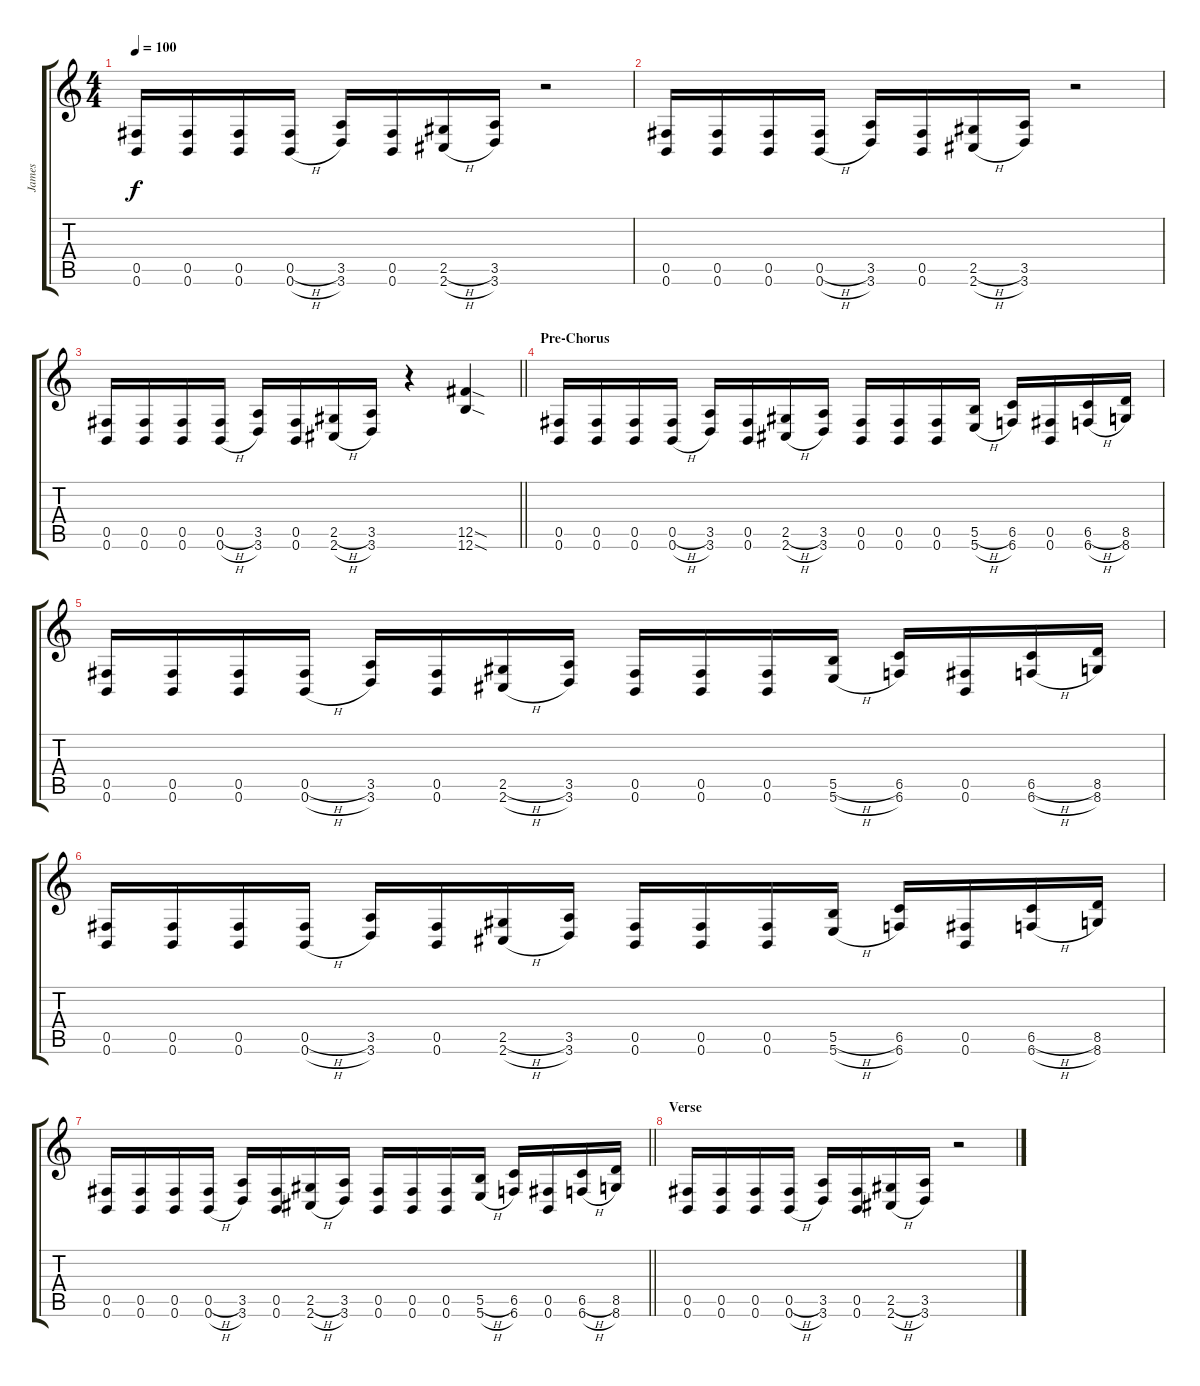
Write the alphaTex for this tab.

\track ("James" "James") {instrument distortionguitar}
\staff {score tabs}
\tuning (Db4 Ab3 E3 B2 Gb2 B1) {hide}
\ts (4 4)
\tempo 100
\clef g2
\ks c
(0.5 0.6).16{dy f} (0.5 0.6).16 (0.5 0.6).16 (0.5{h} 0.6{h}).16 (3.5 3.6).16 (0.5 0.6).16 (2.5{h} 2.6{h}).16 (3.5 3.6).16 r.2 |
(0.5 0.6).16 (0.5 0.6).16 (0.5 0.6).16 (0.5{h} 0.6{h}).16 (3.5 3.6).16 (0.5 0.6).16 (2.5{h} 2.6{h}).16 (3.5 3.6).16 r.2 |
\barLineRight lightlight
(0.5 0.6).16 (0.5 0.6).16 (0.5 0.6).16 (0.5{h} 0.6{h}).16 (3.5 3.6).16 (0.5 0.6).16 (2.5{h} 2.6{h}).16 (3.5 3.6).16 r.4 (12.5{sod} 12.6{sod}).4 |
\section ("" "Pre-Chorus")
(0.5 0.6).16 (0.5 0.6).16 (0.5 0.6).16 (0.5{h} 0.6{h}).16 (3.5 3.6).16 (0.5 0.6).16 (2.5{h} 2.6{h}).16 (3.5 3.6).16 (0.5 0.6).16 (0.5 0.6).16 (0.5 0.6).16 (5.5{h} 5.6{h}).16 (6.5 6.6).16 (0.5 0.6).16 (6.5{h} 6.6{h}).16 (8.5 8.6).16 |
(0.5 0.6).16 (0.5 0.6).16 (0.5 0.6).16 (0.5{h} 0.6{h}).16 (3.5 3.6).16 (0.5 0.6).16 (2.5{h} 2.6{h}).16 (3.5 3.6).16 (0.5 0.6).16 (0.5 0.6).16 (0.5 0.6).16 (5.5{h} 5.6{h}).16 (6.5 6.6).16 (0.5 0.6).16 (6.5{h} 6.6{h}).16 (8.5 8.6).16 |
(0.5 0.6).16 (0.5 0.6).16 (0.5 0.6).16 (0.5{h} 0.6{h}).16 (3.5 3.6).16 (0.5 0.6).16 (2.5{h} 2.6{h}).16 (3.5 3.6).16 (0.5 0.6).16 (0.5 0.6).16 (0.5 0.6).16 (5.5{h} 5.6{h}).16 (6.5 6.6).16 (0.5 0.6).16 (6.5{h} 6.6{h}).16 (8.5 8.6).16 |
\barLineRight lightlight
(0.5 0.6).16 (0.5 0.6).16 (0.5 0.6).16 (0.5{h} 0.6{h}).16 (3.5 3.6).16 (0.5 0.6).16 (2.5{h} 2.6{h}).16 (3.5 3.6).16 (0.5 0.6).16 (0.5 0.6).16 (0.5 0.6).16 (5.5{h} 5.6{h}).16 (6.5 6.6).16 (0.5 0.6).16 (6.5{h} 6.6{h}).16 (8.5 8.6).16 |
\section ("" "Verse")
(0.5 0.6).16 (0.5 0.6).16 (0.5 0.6).16 (0.5{h} 0.6{h}).16 (3.5 3.6).16 (0.5 0.6).16 (2.5{h} 2.6{h}).16 (3.5 3.6).16 r.2
